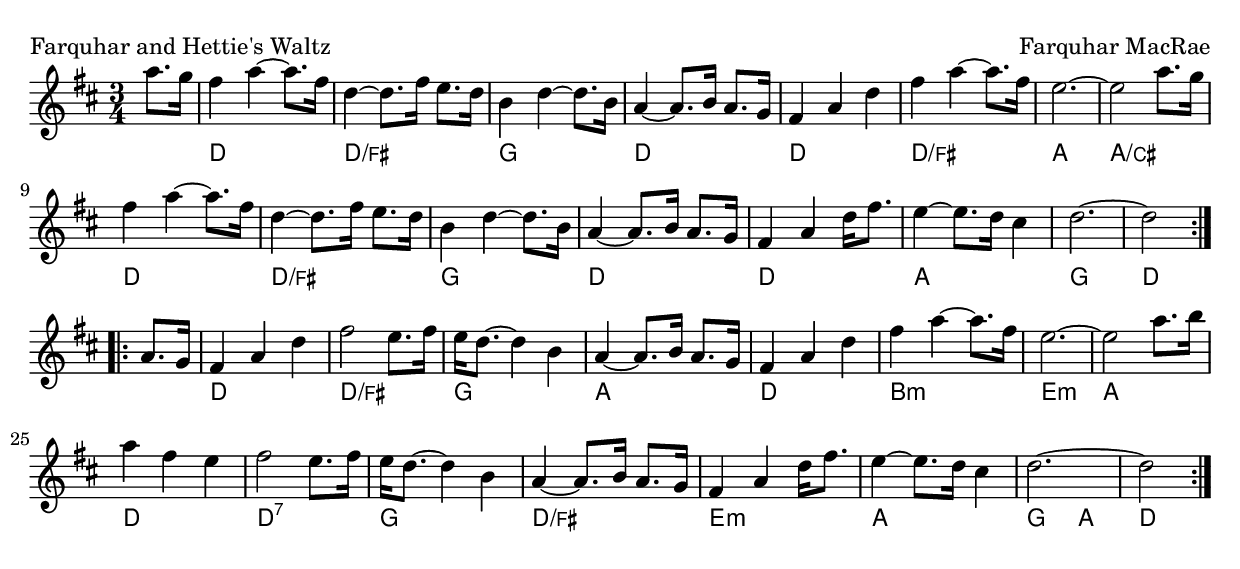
\version "2.22.0"

\include "../helpers/preamble.ly"

\score {
    \relative c'' {
        <<
        {
            \clef treble
            \key d \major
            \time 3/4
            \partial 4 a'8. g16 |
            fs4 a ~ a8. fs16 | d4 ~ d8. fs16 e8. d16 | b4 d ~ d8. b16 | a4 ~ a8. b16 a8. g16 | \noBreak
            fs4 a d | fs a ~ a8. fs16 | e2. ~ | \noBreak e2 a8. g16 |
            fs4 a ~ a8. fs16 | d4 ~ d8. fs16 e8. d16 | b4 d4 ~ d8. b16 | a4 ~ a8. b16 a8. g16 |
            fs4 a d16 fs8. | e4 ~ e8. d16 cs4 | d2. ~ | d2 \bar":|.|:" \break a8. g16 |
            fs4 a d | fs2 e8. fs16 | e16 d8. ~ d4 b | a ~ a8. b16 a8. g16 |
            fs4 a d | fs a ~ a8. fs16 | e2. ~ |  e2 a8. b16 | \break
            a4 fs e | fs2 e8. fs16 | e16 d8. ~ d4 b | a ~ a8. b16 a8. g16 |
            fs4 a d16 fs8. | e4 ~ e8. d16 cs4 | d2. ~ | d2 \bar":|."

        }
        \chords {
            \partial 4 s4 |
            d2. | d/fs | g | d | d | d/fs | a | a/cs |
            d | d/fs | g | d | d | a | g | d |
            d | d/fs | g | a | d | b:m | e:m | a |
            d | d:7 | g | d/fs | e:m | a | g2 a4 | d2 |
        }
        >>
    }
    \header {
        piece = "Farquhar and Hettie's Waltz"
        opus = "Farquhar MacRae"
    }
}

